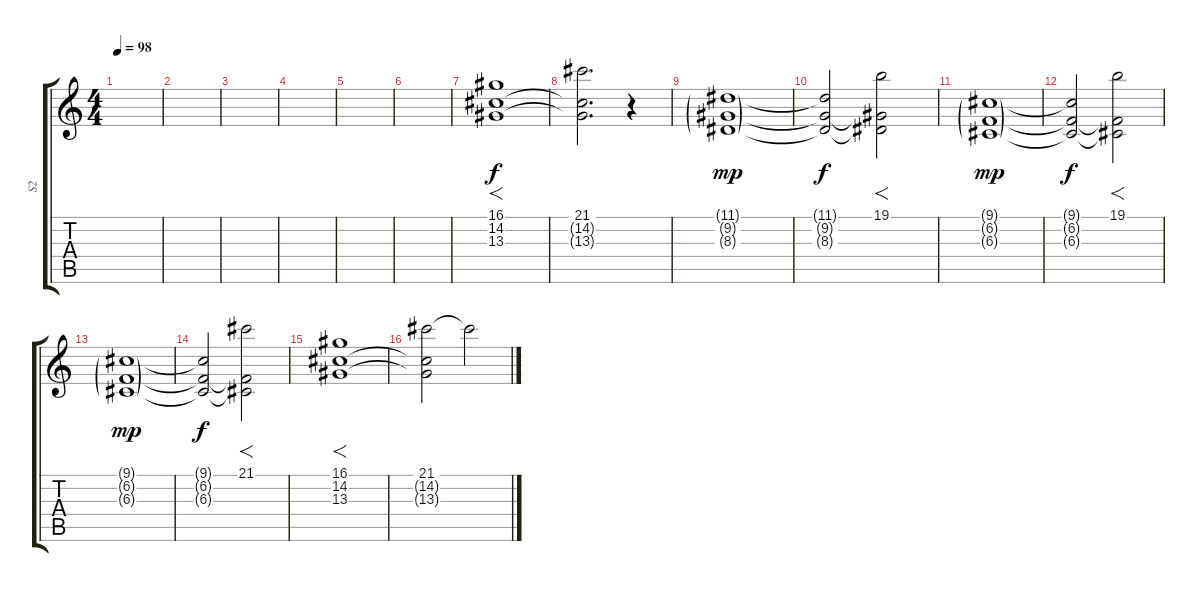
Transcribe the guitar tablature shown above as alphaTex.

\track ("S2" "S2") {instrument stringensemble2}
\staff {score tabs}
\tuning (E4 B3 G3 D3 A2 E2) {hide}
\ts (4 4)
\tempo 98
\clef g2
\ks c
|
|
|
|
|
|
(16.1 14.2 13.3).1{f} |
(21.1 14.2{t} 13.3{t}).2{d} r.4 |
(11.1{g} 9.2{g} 8.3{g}).1{dy mp} |
(11.1{t} 9.2{t} 8.3{t}).2{dy f} (19.1 9.2{t} 8.3{t}).2{f} |
(9.1{g} 6.2{g} 6.3{g}).1{dy mp} |
(9.1{t} 6.2{t} 6.3{t}).2{dy f} (19.1 6.2{t} 6.3{t}).2{f} |
(9.1{g} 6.2{g} 6.3{g}).1{dy mp} |
(9.1{t} 6.2{t} 6.3{t}).2{dy f} (21.1 6.2{t} 6.3{t}).2{f} |
(16.1 14.2 13.3).1{f} |
(21.1 14.2{t} 13.3{t}).2 21.1{t}.2
